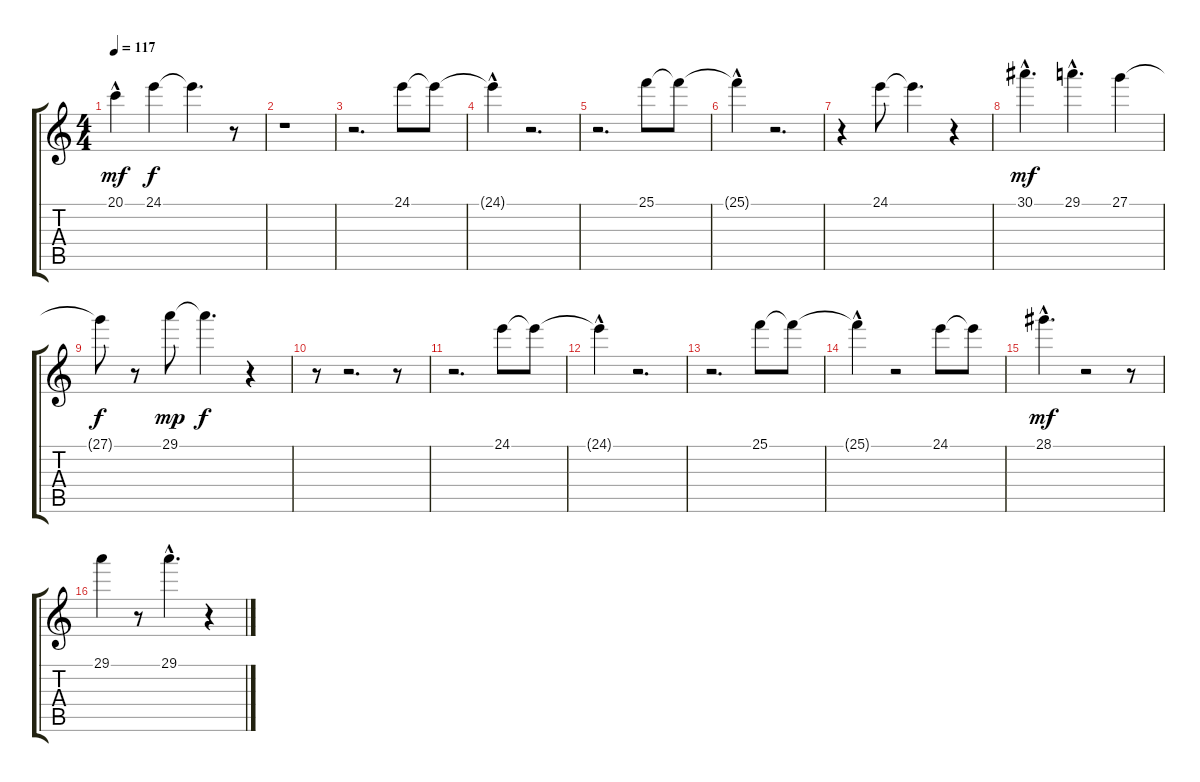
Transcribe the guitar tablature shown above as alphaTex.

\track "" {instrument vibraphone}
\staff {score tabs}
\tuning (E4 B3 G3 D3 A2 E2) {hide}
\ts (4 4)
\tempo 117
\clef g2
\ks c
20.1{hac}.4{dy mf} 24.1.4{dy f} 24.1{t}.4{d} r.8 |
r.1 |
r.2{d} 24.1.8 24.1{t}.8 |
24.1{hac t}.4 r.2{d} |
r.2{d} 25.1.8 25.1{t}.8 |
25.1{hac t}.4 r.2{d} |
r.4 24.1.8 24.1{t}.4{d} r.4 |
30.1{hac}.4{d dy mf} 29.1{hac}.4{d} 27.1.4 |
27.1{t}.8{dy f} r.8 29.1.8{dy mp} 29.1{t}.4{d dy f} r.4 |
r.8 r.2{d} r.8 |
r.2{d} 24.1.8 24.1{t}.8 |
24.1{hac t}.4 r.2{d} |
r.2{d} 25.1.8 25.1{t}.8 |
25.1{hac t}.4 r.2 24.1.8 24.1{t}.8 |
28.1{hac}.4{d dy mf} r.2 r.8 |
29.1.4 r.8 29.1{hac}.4{d} r.4
